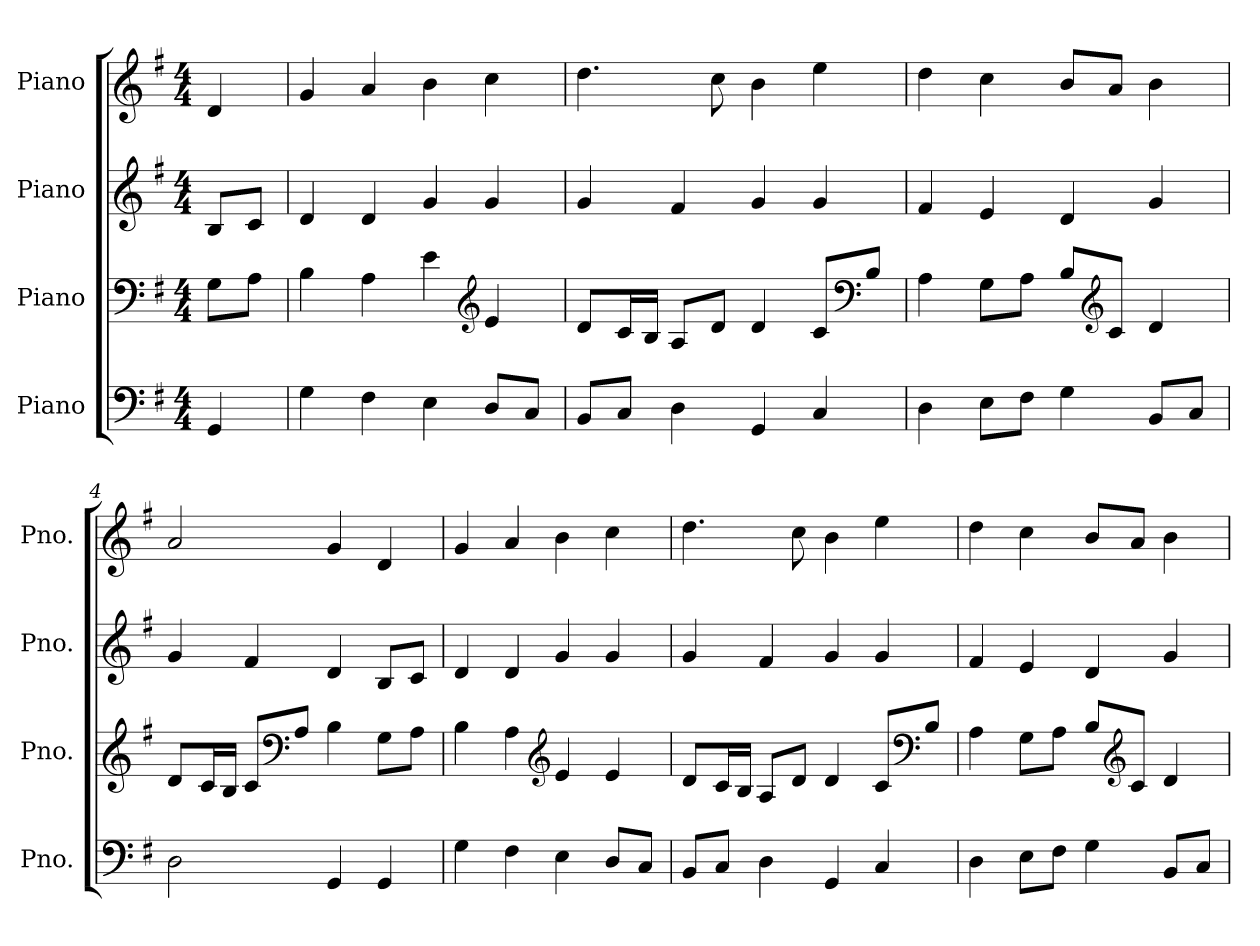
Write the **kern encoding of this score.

**kern	**kern	**kern	**kern
*part4	*part3	*part2	*part1
*staff4	*staff3	*staff2	*staff1
*I"Piano	*I"Piano	*I"Piano	*I"Piano
*I'Pno.	*I'Pno.	*I'Pno.	*I'Pno.
*clefF4	*clefF4	*clefG2	*clefG2
*k[f#]	*k[f#]	*k[f#]	*k[f#]
*M4/4	*M4/4	*M4/4	*M4/4
*MM96	*MM96	*MM96	*MM96
=	=	=	=
4GG/	8G\L	8B/L	4d/
.	8A\J	8c/J	.
=1	=1	=1	=1
4G\	4B\	4d/	4g/
4F#\	4A\	4d/	4a/
4E\	4e\	4g/	4b\
*	*clefG2	*	*
8D/L	4e/	4g/	4cc\
8C/J	.	.	.
=2	=2	=2	=2
8BB/L	8d/L	4g/	4.dd\
8C/J	16c/L	.	.
.	16B/JJ	.	.
4D\	8A/L	4f#/	.
.	8d/J	.	8cc\
4GG/	4d/	4g/	4b\
4C/	8c/L	4g/	4ee\
*	*clefF4	*	*
.	8B/J	.	.
=3	=3	=3	=3
4D\	4A\	4f#/	4dd\
8E\L	8G\L	4e/	4cc\
8F#\J	8A\J	.	.
4G\	8B/L	4d/	8b/L
*	*clefG2	*	*
.	8c/J	.	8a/J
8BB/L	4d/	4g/	4b\
8C/J	.	.	.
=4	=4	=4	=4
2D\	8d/L	4g/	2a/
.	16c/L	.	.
.	16B/JJ	.	.
.	8c/L	4f#/	.
*	*clefF4	*	*
.	8A/J	.	.
4GG/	4B\	4d/	4g/
4GG/	8G\L	8B/L	4d/
.	8A\J	8c/J	.
!!LO:LB:g=z
=5	=5	=5	=5
4G\	4B\	4d/	4g/
4F#\	4A\	4d/	4a/
*	*clefG2	*	*
4E\	4e/	4g/	4b\
8D/L	4e/	4g/	4cc\
8C/J	.	.	.
=6	=6	=6	=6
8BB/L	8d/L	4g/	4.dd\
8C/J	16c/L	.	.
.	16B/JJ	.	.
4D\	8A/L	4f#/	.
.	8d/J	.	8cc\
4GG/	4d/	4g/	4b\
4C/	8c/L	4g/	4ee\
*	*clefF4	*	*
.	8B/J	.	.
=7	=7	=7	=7
4D\	4A\	4f#/	4dd\
8E\L	8G\L	4e/	4cc\
8F#\J	8A\J	.	.
4G\	8B/L	4d/	8b/L
*	*clefG2	*	*
.	8c/J	.	8a/J
8BB/L	4d/	4g/	4b\
8C/J	.	.	.
=	=	=	=
*-	*-	*-	*-
